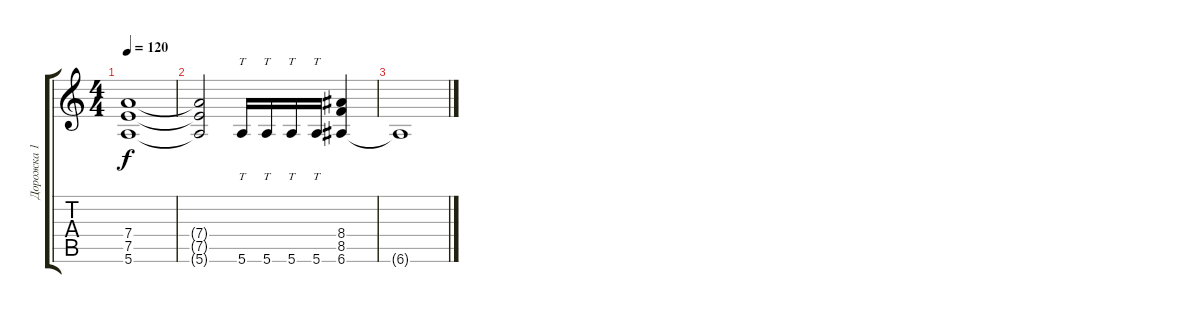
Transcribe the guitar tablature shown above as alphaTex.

\track ("Дорожка 1" "Дорожка 1") {instrument distortionguitar}
\staff {score tabs}
\tuning (E4 B3 G3 D3 A2 E2) {hide}
\ts (4 4)
\tempo 120
\clef g2
\ks c
(7.4 7.5 5.6).1{dy f} |
(7.4{t} 7.5{t} 5.6{t}).2 5.6.16{tt} 5.6.16{tt} 5.6.16{tt} 5.6.16{tt} (8.4 8.5 6.6).4 |
6.6{t}.1
